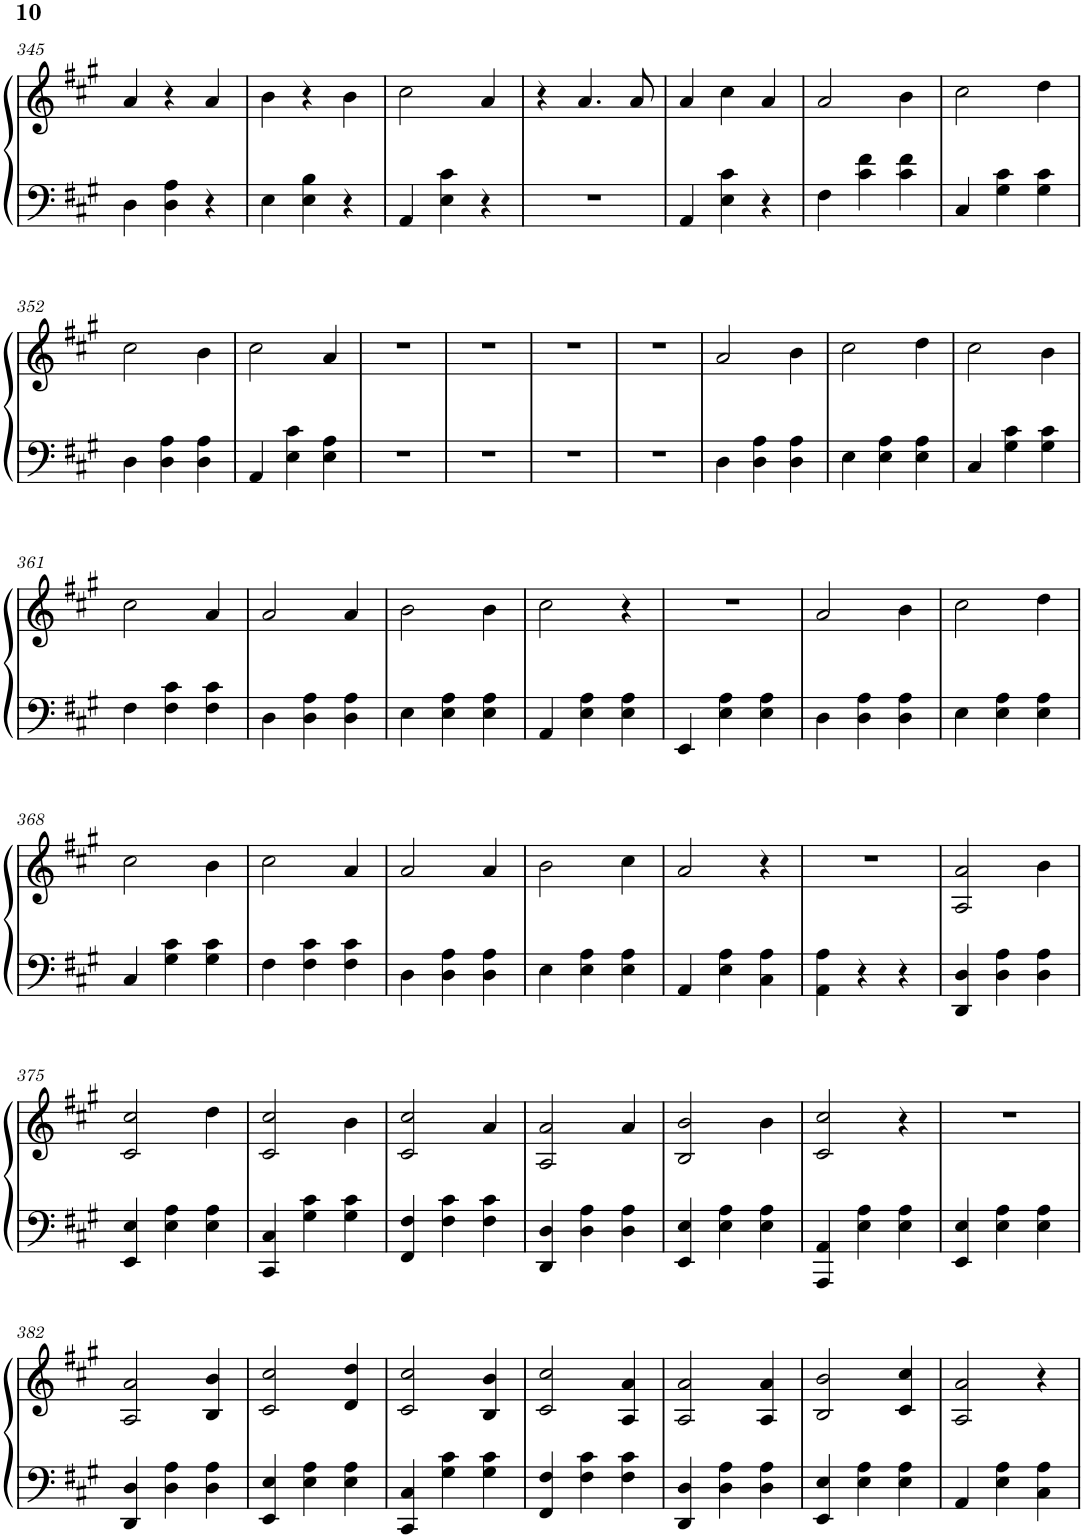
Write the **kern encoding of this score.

**kern	**kern
*part1	*part1
*staff2	*staff1
*I"Piano	*
*I'Pno.	*
!!LO:PB:g=z
*clefF4	*clefG2
*k[f#c#g#]	*k[f#c#g#]
*M3/4	*M3/4
=345	=345
4D\	4a/
4D\ 4A\	4r
4r	4a/
=346	=346
4E\	4b\
4E\ 4B\	4r
4r	4b\
=347	=347
4AA/	2cc#\
4E\ 4c#\	.
4r	4a/
=348	=348
2.r	4r
.	4.a/
.	8a/
=349	=349
4AA/	4a/
4E\ 4c#\	4cc#\
4r	4a/
=350	=350
4F#\	2a/
4c#\ 4f#\	.
4c#\ 4f#\	4b\
=351	=351
4C#/	2cc#\
4G#\ 4c#\	.
4G#\ 4c#\	4dd\
!!LO:LB:g=z
=352	=352
4D\	2cc#\
4D\ 4A\	.
4D\ 4A\	4b\
=353	=353
4AA/	2cc#\
4E\ 4c#\	.
4E\ 4A\	4a/
=354	=354
2.r	2.r
=355	=355
2.r	2.r
=356	=356
2.r	2.r
=357	=357
2.r	2.r
=358	=358
4D\	2a/
4D\ 4A\	.
4D\ 4A\	4b\
=359	=359
4E\	2cc#\
4E\ 4A\	.
4E\ 4A\	4dd\
=360	=360
4C#/	2cc#\
4G#\ 4c#\	.
4G#\ 4c#\	4b\
!!LO:LB:g=z
=361	=361
4F#\	2cc#\
4F#\ 4c#\	.
4F#\ 4c#\	4a/
=362	=362
4D\	2a/
4D\ 4A\	.
4D\ 4A\	4a/
=363	=363
4E\	2b\
4E\ 4A\	.
4E\ 4A\	4b\
=364	=364
4AA/	2cc#\
4E\ 4A\	.
4E\ 4A\	4r
=365	=365
4EE/	2.r
4E\ 4A\	.
4E\ 4A\	.
=366	=366
4D\	2a/
4D\ 4A\	.
4D\ 4A\	4b\
=367	=367
4E\	2cc#\
4E\ 4A\	.
4E\ 4A\	4dd\
!!LO:LB:g=z
=368	=368
4C#/	2cc#\
4G#\ 4c#\	.
4G#\ 4c#\	4b\
=369	=369
4F#\	2cc#\
4F#\ 4c#\	.
4F#\ 4c#\	4a/
=370	=370
4D\	2a/
4D\ 4A\	.
4D\ 4A\	4a/
=371	=371
4E\	2b\
4E\ 4A\	.
4E\ 4A\	4cc#\
=372	=372
4AA/	2a/
4E\ 4A\	.
4C#\ 4A\	4r
=373	=373
4AA\ 4A\	2.r
4r	.
4r	.
=374	=374
4DD/ 4D/	2A/ 2a/
4D\ 4A\	.
4D\ 4A\	4b\
!!LO:LB:g=z
=375	=375
4EE/ 4E/	2c#/ 2cc#/
4E\ 4A\	.
4E\ 4A\	4dd\
=376	=376
4CC#/ 4C#/	2c#/ 2cc#/
4G#\ 4c#\	.
4G#\ 4c#\	4b\
=377	=377
4FF#/ 4F#/	2c#/ 2cc#/
4F#\ 4c#\	.
4F#\ 4c#\	4a/
=378	=378
4DD/ 4D/	2A/ 2a/
4D\ 4A\	.
4D\ 4A\	4a/
=379	=379
4EE/ 4E/	2B/ 2b/
4E\ 4A\	.
4E\ 4A\	4b\
=380	=380
4AAA/ 4AA/	2c#/ 2cc#/
4E\ 4A\	.
4E\ 4A\	4r
=381	=381
4EE/ 4E/	2.r
4E\ 4A\	.
4E\ 4A\	.
!!LO:LB:g=z
=382	=382
4DD/ 4D/	2A/ 2a/
4D\ 4A\	.
4D\ 4A\	4B/ 4b/
=383	=383
4EE/ 4E/	2c#/ 2cc#/
4E\ 4A\	.
4E\ 4A\	4d/ 4dd/
=384	=384
4CC#/ 4C#/	2c#/ 2cc#/
4G#\ 4c#\	.
4G#\ 4c#\	4B/ 4b/
=385	=385
4FF#/ 4F#/	2c#/ 2cc#/
4F#\ 4c#\	.
4F#\ 4c#\	4A/ 4a/
=386	=386
4DD/ 4D/	2A/ 2a/
4D\ 4A\	.
4D\ 4A\	4A/ 4a/
=387	=387
4EE/ 4E/	2B/ 2b/
4E\ 4A\	.
4E\ 4A\	4c#/ 4cc#/
=388	=388
4AA/	2A/ 2a/
4E\ 4A\	.
4C#\ 4A\	4r
=	=
*-	*-
